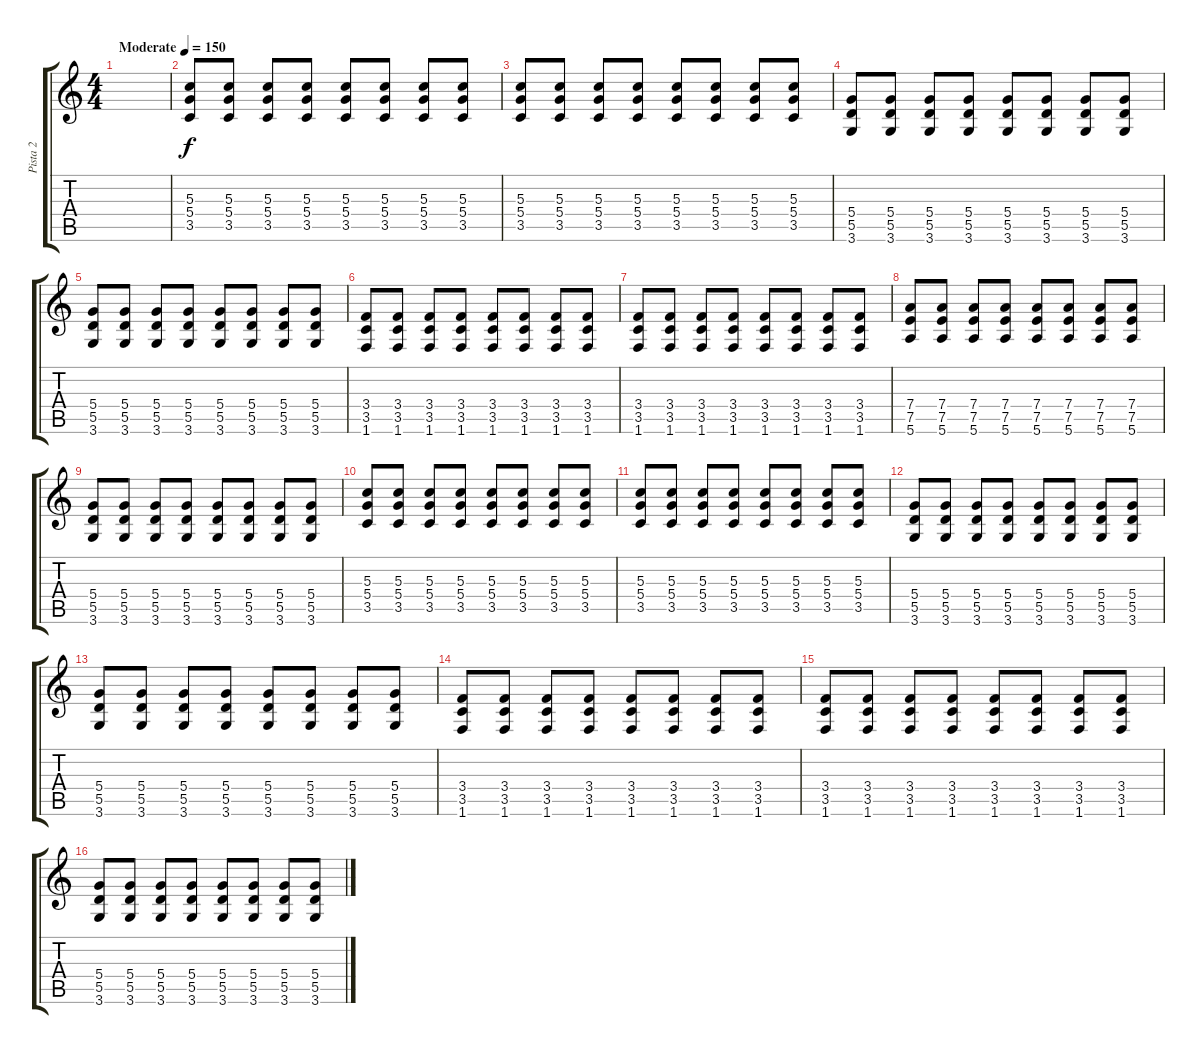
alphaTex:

\track ("Pista 2" "Pista 2") {instrument distortionguitar}
\staff {score tabs}
\tuning (E4 B3 G3 D3 A2 E2) {hide}
\ts (4 4)
\tempo (150 "Moderate")
\clef g2
\ks c
|
(5.3 5.4 3.5).8 (5.3 5.4 3.5).8 (5.3 5.4 3.5).8 (5.3 5.4 3.5).8 (5.3 5.4 3.5).8 (5.3 5.4 3.5).8 (5.3 5.4 3.5).8 (5.3 5.4 3.5).8 |
(5.3 5.4 3.5).8 (5.3 5.4 3.5).8 (5.3 5.4 3.5).8 (5.3 5.4 3.5).8 (5.3 5.4 3.5).8 (5.3 5.4 3.5).8 (5.3 5.4 3.5).8 (5.3 5.4 3.5).8 |
(5.4 5.5 3.6).8 (5.4 5.5 3.6).8 (5.4 5.5 3.6).8 (5.4 5.5 3.6).8 (5.4 5.5 3.6).8 (5.4 5.5 3.6).8 (5.4 5.5 3.6).8 (5.4 5.5 3.6).8 |
(5.4 5.5 3.6).8 (5.4 5.5 3.6).8 (5.4 5.5 3.6).8 (5.4 5.5 3.6).8 (5.4 5.5 3.6).8 (5.4 5.5 3.6).8 (5.4 5.5 3.6).8 (5.4 5.5 3.6).8 |
(3.4 3.5 1.6).8 (3.4 3.5 1.6).8 (3.4 3.5 1.6).8 (3.4 3.5 1.6).8 (3.4 3.5 1.6).8 (3.4 3.5 1.6).8 (3.4 3.5 1.6).8 (3.4 3.5 1.6).8 |
(3.4 3.5 1.6).8 (3.4 3.5 1.6).8 (3.4 3.5 1.6).8 (3.4 3.5 1.6).8 (3.4 3.5 1.6).8 (3.4 3.5 1.6).8 (3.4 3.5 1.6).8 (3.4 3.5 1.6).8 |
(7.4 7.5 5.6).8 (7.4 7.5 5.6).8 (7.4 7.5 5.6).8 (7.4 7.5 5.6).8 (7.4 7.5 5.6).8 (7.4 7.5 5.6).8 (7.4 7.5 5.6).8 (7.4 7.5 5.6).8 |
(5.4 5.5 3.6).8 (5.4 5.5 3.6).8 (5.4 5.5 3.6).8 (5.4 5.5 3.6).8 (5.4 5.5 3.6).8 (5.4 5.5 3.6).8 (5.4 5.5 3.6).8 (5.4 5.5 3.6).8 |
(5.3 5.4 3.5).8 (5.3 5.4 3.5).8 (5.3 5.4 3.5).8 (5.3 5.4 3.5).8 (5.3 5.4 3.5).8 (5.3 5.4 3.5).8 (5.3 5.4 3.5).8 (5.3 5.4 3.5).8 |
(5.3 5.4 3.5).8 (5.3 5.4 3.5).8 (5.3 5.4 3.5).8 (5.3 5.4 3.5).8 (5.3 5.4 3.5).8 (5.3 5.4 3.5).8 (5.3 5.4 3.5).8 (5.3 5.4 3.5).8 |
(5.4 5.5 3.6).8 (5.4 5.5 3.6).8 (5.4 5.5 3.6).8 (5.4 5.5 3.6).8 (5.4 5.5 3.6).8 (5.4 5.5 3.6).8 (5.4 5.5 3.6).8 (5.4 5.5 3.6).8 |
(5.4 5.5 3.6).8 (5.4 5.5 3.6).8 (5.4 5.5 3.6).8 (5.4 5.5 3.6).8 (5.4 5.5 3.6).8 (5.4 5.5 3.6).8 (5.4 5.5 3.6).8 (5.4 5.5 3.6).8 |
(3.4 3.5 1.6).8 (3.4 3.5 1.6).8 (3.4 3.5 1.6).8 (3.4 3.5 1.6).8 (3.4 3.5 1.6).8 (3.4 3.5 1.6).8 (3.4 3.5 1.6).8 (3.4 3.5 1.6).8 |
(3.4 3.5 1.6).8 (3.4 3.5 1.6).8 (3.4 3.5 1.6).8 (3.4 3.5 1.6).8 (3.4 3.5 1.6).8 (3.4 3.5 1.6).8 (3.4 3.5 1.6).8 (3.4 3.5 1.6).8 |
(5.4 5.5 3.6).8 (5.4 5.5 3.6).8 (5.4 5.5 3.6).8 (5.4 5.5 3.6).8 (5.4 5.5 3.6).8 (5.4 5.5 3.6).8 (5.4 5.5 3.6).8 (5.4 5.5 3.6).8
